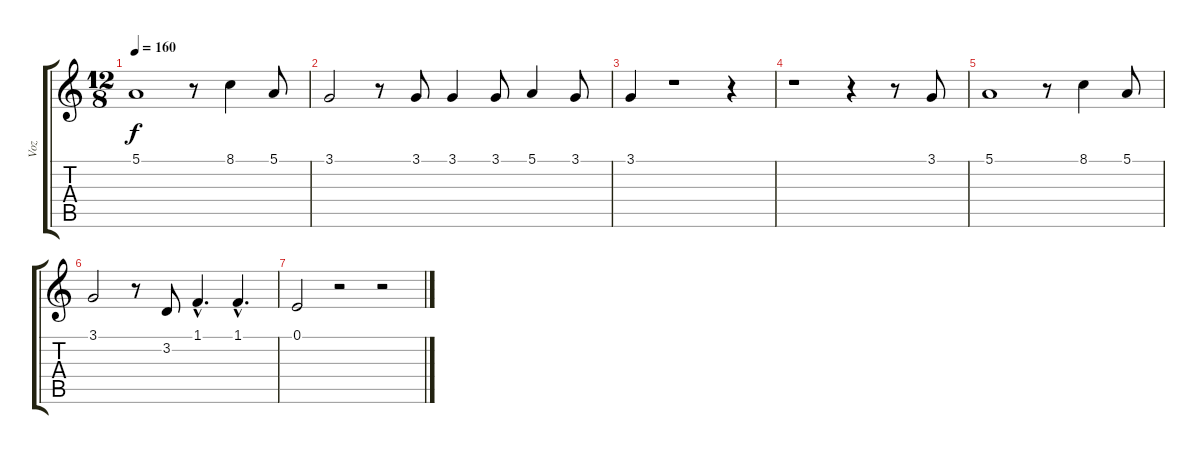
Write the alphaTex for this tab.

\track ("Voz" "Voz") {instrument mutedtrumpet}
\staff {score tabs}
\tuning (E4 B3 G3 D3 A2 E2) {hide}
\ts (12 8)
\tempo 160
\clef g2
\ks c
5.1.1{dy f} r.8 8.1.4 5.1.8 |
3.1.2 r.8 3.1.8 3.1.4 3.1.8 5.1.4 3.1.8 |
3.1.4 r.1 r.4 |
r.1 r.4 r.8 3.1.8 |
5.1.1 r.8 8.1.4 5.1.8 |
3.1.2 r.8 3.2.8 1.1{hac}.4{d} 1.1{hac}.4{d} |
0.1.2 r.2 r.2
